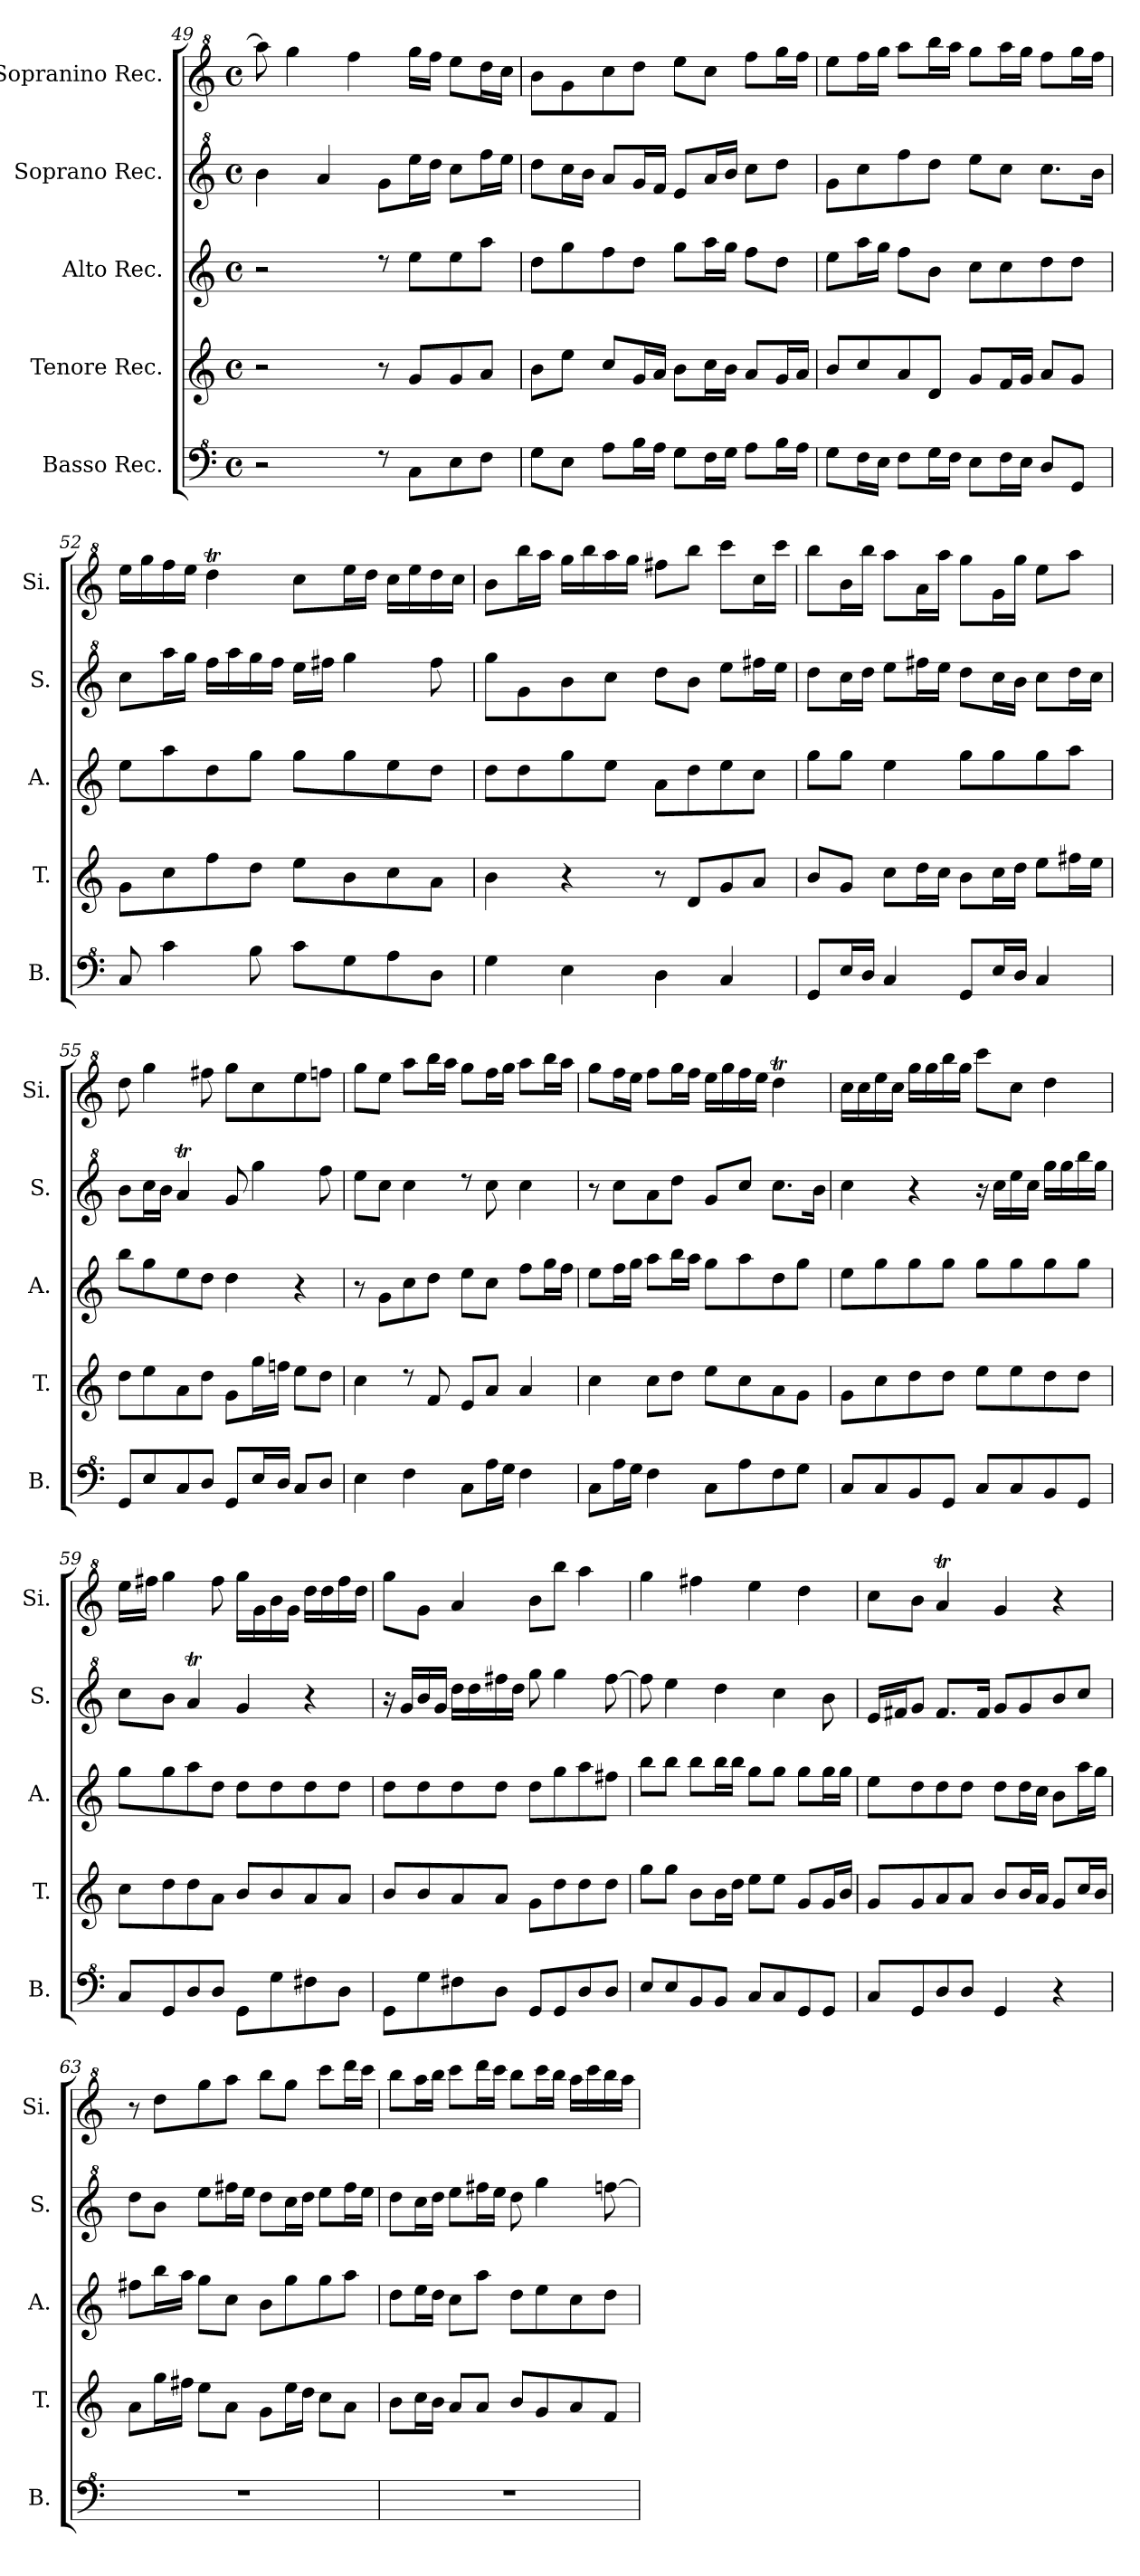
**kern	**kern	**kern	**kern	**kern
*part5	*part4	*part3	*part2	*part1
*staff5	*staff4	*staff3	*staff2	*staff1
*I"Basso Rec.	*I"Tenore Rec.	*I"Alto Rec.	*I"Soprano Rec.	*I"Sopranino Rec.
*I'B.	*I'T.	*I'A.	*I'S.	*I'Si.
*clefF^4	*clefG2	*clefG2	*clefG^2	*clefG^2
*k[]	*k[]	*k[]	*k[]	*k[]
*M4/4	*M4/4	*M4/4	*M4/4	*M4/4
*met(c)	*met(c)	*met(c)	*met(c)	*met(c)
=49	=49	=49	=49	=49
2r	2r	2r	4bb\	8aaa\]
.	.	.	.	4ggg\
.	.	.	4aa/	.
.	.	.	.	4fff\
8rf	8r	8rdd	8gg\L	.
8c\L	8g/L	8ee\L	16eee\L	16ggg\LL
.	.	.	16ddd\JJ	16fff\JJ
8e\	8g/	8ee\	8ccc\L	8eee\L
8f\J	8a/J	8aa\J	16fff\L	16ddd\L
.	.	.	16eee\JJ	16ccc\JJ
=50	=50	=50	=50	=50
8g\L	8b\L	8dd\L	8ddd\L	8bb\L
8e\J	8ee\J	8gg\	16ccc\L	8gg\
.	.	.	16bb\JJ	.
8a\L	8cc/L	8ff\	8aa/L	8ccc\
16b\L	16g/L	8dd\J	16gg/L	8ddd\J
16a\JJ	16a/JJ	.	16ff/JJ	.
8g\L	8b\L	8gg\L	8ee/L	8eee\L
16f\L	16cc\L	16aa\L	16aa/L	8ccc\J
16g\JJ	16b\JJ	16gg\JJ	16bb/JJ	.
8a\L	8a/L	8ff\L	8ccc\L	8fff\L
16b\L	16g/L	8dd\J	8ddd\J	16ggg\L
16a\JJ	16a/JJ	.	.	16fff\JJ
!!LO:LB:g=z
=51	=51	=51	=51	=51
8g\L	8b/L	8ee\L	8gg\L	8eee\L
16f\L	8cc/	16aa\L	8ccc\	16fff\L
16e\JJ	.	16gg\JJ	.	16ggg\JJ
8f\L	8a/	8ff\L	8fff\	8aaa\L
16g\L	8d/J	8b\J	8ddd\J	16bbb\L
16f\JJ	.	.	.	16aaa\JJ
8e\L	8g/L	8cc\L	8eee\L	8ggg\L
16f\L	16f/L	8cc\	8ccc\J	16aaa\L
16e\JJ	16g/JJ	.	.	16ggg\JJ
8d/L	8a/L	8dd\	8.ccc\L	8fff\L
8G/J	8g/J	8dd\J	.	16ggg\L
.	.	.	16bb\Jk	16fff\JJ
=52	=52	=52	=52	=52
8c/	8g\L	8ee\L	8ccc\L	16eee\LL
.	.	.	.	16ggg\
4cc\	8cc\	8aa\	16aaa\L	16fff\
.	.	.	16ggg\JJ	16eee\JJ
.	8ff\	8dd\	16fff\LL	4dddT\
.	.	.	16aaa\	.
8b\	8dd\J	8gg\J	16ggg\	.
.	.	.	16fff\JJ	.
8cc\L	8ee\L	8gg\L	16eee\LL	8ccc\L
.	.	.	16fff#X\JJ	.
8g\	8b\	8gg\	4ggg\	16eee\L
.	.	.	.	16ddd\JJ
8a\	8cc\	8ee\	.	16ccc\LL
.	.	.	.	16eee\
8d\J	8a\J	8dd\J	8fff#\	16ddd\
.	.	.	.	16ccc\JJ
=53	=53	=53	=53	=53
4g\	4b\	8dd\L	8ggg\L	8bb\L
.	.	8dd\	8gg\	16bbb\L
.	.	.	.	16aaa\JJ
4e\	4r	8gg\	8bb\	16ggg\LL
.	.	.	.	16bbb\
.	.	8ee\J	8ccc\J	16aaa\
.	.	.	.	16ggg\JJ
4d\	8r	8a\L	8ddd\L	8fff#X\L
.	8d/L	8dd\	8bb\J	8bbb\J
4c/	8g/	8ee\	8eee\L	8cccc\L
.	8a/J	8cc\J	16fff#X\L	16ccc\L
.	.	.	16eee\JJ	16cccc\JJ
=54	=54	=54	=54	=54
8G/L	8b/L	8gg\L	8ddd\L	8bbb\L
16e/L	8g/J	8gg\J	16ccc\L	16bb\L
16d/JJ	.	.	16ddd\JJ	16bbb\JJ
4c/	8cc\L	4ee\	8eee\L	8aaa\L
.	16dd\L	.	16fff#X\L	16aa\L
.	16cc\JJ	.	16eee\JJ	16aaa\JJ
8G/L	8b\L	8gg\L	8ddd\L	8ggg\L
16e/L	16cc\L	8gg\	16ccc\L	16gg\L
16d/JJ	16dd\JJ	.	16bb\JJ	16ggg\JJ
4c/	8ee\L	8gg\	8ccc\L	8eee\L
.	16ff#X\L	8aa\J	16ddd\L	8aaa\J
.	16ee\JJ	.	16ccc\JJ	.
=55	=55	=55	=55	=55
8G/L	8dd\L	8bb\L	8bb\L	8ddd\
8e/	8ee\	8gg\	16ccc\L	4ggg\
.	.	.	16bb\JJ	.
8c/	8a\	8ee\	4aaT/	.
8d/J	8dd\J	8dd\J	.	8fff#X\
8G/L	8g\L	4dd\	8gg/	8ggg\L
16e/L	16gg\L	.	4ggg\	8ccc\
16d/JJ	16ffn\JJ	.	.	.
8c/L	8ee\L	4r	.	8eee\
8d/J	8dd\J	.	8fff\	8fffn\J
!!LO:PB:g=z
=56	=56	=56	=56	=56
4e\	4cc\	8r	8eee\L	8ggg\L
.	.	8g\L	8ccc\J	8eee\J
4f\	8rdd	8cc\	4ccc\	8aaa\L
.	8f/	8dd\J	.	16bbb\L
.	.	.	.	16aaa\JJ
8c\L	8e/L	8ee\L	8rddd	8ggg\L
16a\L	8a/J	8cc\J	8ccc\	16fff\L
16g\JJ	.	.	.	16ggg\JJ
4f\	4a/	8ff\L	4ccc\	8aaa\L
.	.	16gg\L	.	16bbb\L
.	.	16ff\JJ	.	16aaa\JJ
=57	=57	=57	=57	=57
8c\L	4cc\	8ee\L	8r	8ggg\L
16a\L	.	16ff\L	8ccc\L	16fff\L
16g\JJ	.	16gg\JJ	.	16eee\JJ
4f\	8cc\L	8aa\L	8aa\	8fff\L
.	8dd\J	16bb\L	8ddd\J	16ggg\L
.	.	16aa\JJ	.	16fff\JJ
8c\L	8ee\L	8gg\L	8gg/L	16eee\LL
.	.	.	.	16ggg\
8a\	8cc\	8aa\	8ccc/J	16fff\
.	.	.	.	16eee\JJ
8f\	8a\	8dd\	8.ccc\L	4dddT\
8g\J	8g\J	8gg\J	.	.
.	.	.	16bb\Jk	.
=58	=58	=58	=58	=58
8c/L	8g\L	8ee\L	4ccc\	16ccc\LL
.	.	.	.	16ccc\
8c/	8cc\	8gg\	.	16eee\
.	.	.	.	16ccc\JJ
8B/	8dd\	8gg\	4r	16ggg\LL
.	.	.	.	16ggg\
8G/J	8dd\J	8gg\J	.	16bbb\
.	.	.	.	16ggg\JJ
8c/L	8ee\L	8gg\L	16r	8cccc\L
.	.	.	16ccc\LL	.
8c/	8ee\	8gg\	16eee\	8ccc\J
.	.	.	16ccc\JJ	.
8B/	8dd\	8gg\	16ggg\LL	4ddd\
.	.	.	16ggg\	.
8G/J	8dd\J	8gg\J	16bbb\	.
.	.	.	16ggg\JJ	.
=59	=59	=59	=59	=59
8c/L	8cc\L	8gg\L	8ccc\L	16eee\LL
.	.	.	.	16fff#X\JJ
8G/	8dd\	8gg\	8bb\J	4ggg\
8d/	8dd\	8aa\	4aaT/	.
8d/J	8a\J	8dd\J	.	8fff#\
8G\L	8b/L	8dd\L	4gg/	16ggg\LL
.	.	.	.	16gg\
8g\	8b/	8dd\	.	16bb\
.	.	.	.	16gg\JJ
8f#X\	8a/	8dd\	4r	16ddd\LL
.	.	.	.	16ddd\
8d\J	8a/J	8dd\J	.	16fff#\
.	.	.	.	16ddd\JJ
=60	=60	=60	=60	=60
8G\L	8b/L	8dd\L	16r	8ggg\L
.	.	.	16gg/LL	.
8g\	8b/	8dd\	16bb/	8gg\J
.	.	.	16gg/JJ	.
8f#X\	8a/	8dd\	16ddd\LL	4aa/
.	.	.	16ddd\	.
8d\J	8a/J	8dd\J	16fff#X\	.
.	.	.	16ddd\JJ	.
8G/L	8g\L	8dd\L	8ggg\	8bb\L
8G/	8dd\	8gg\	4ggg\	8bbb\J
8d/	8dd\	8aa\	.	4aaa\
8d/J	8dd\J	8ff#X\J	[8fff#\	.
!!LO:LB:g=z
=61	=61	=61	=61	=61
8e/L	8gg\L	8bb\L	8fff#\]	4ggg\
8e/	8gg\J	8bb\J	4eee\	.
8B/	8b\L	8bb\L	.	4fff#X\
8B/J	16b\L	16bb\L	4ddd\	.
.	16dd\JJ	16bb\JJ	.	.
8c/L	8ee\L	8gg\L	.	4eee\
8c/	8ee\J	8gg\J	4ccc\	.
8G/	8g/L	8gg\L	.	4ddd\
8G/J	16g/L	16gg\L	8bb\	.
.	16b/JJ	16gg\JJ	.	.
=62	=62	=62	=62	=62
8c/L	8g/L	8ee\L	16ee/LL	8ccc\L
.	.	.	16ff#X/J	.
8G/	8g/	8dd\	8gg/J	8bb\J
8d/	8a/	8dd\	8.ff#/L	4aaT/
8d/J	8a/J	8dd\J	.	.
.	.	.	16ff#/Jk	.
4G/	8b/L	8dd\L	8gg/L	4gg/
.	16b/L	16dd\L	8gg/	.
.	16a/JJ	16cc\JJ	.	.
4r	8g/L	8b\L	8bb/	4r
.	16cc/L	16aa\L	8ccc/J	.
.	16b/JJ	16gg\JJ	.	.
=63	=63	=63	=63	=63
1r	8a\L	8ff#X\L	8ddd\L	8r
.	16gg\L	16bb\L	8bb\J	8ddd\L
.	16ff#X\JJ	16aa\JJ	.	.
.	8ee\L	8gg\L	8eee\L	8ggg\
.	8a\J	8cc\J	16fff#X\L	8aaa\J
.	.	.	16eee\JJ	.
.	8g\L	8b\L	8ddd\L	8bbb\L
.	16ee\L	8gg\	16ccc\L	8ggg\J
.	16dd\JJ	.	16ddd\JJ	.
.	8cc\L	8gg\	8eee\L	8cccc\L
.	8a\J	8aa\J	16fff#\L	16dddd\L
.	.	.	16eee\JJ	16cccc\JJ
=64	=64	=64	=64	=64
1r	8b\L	8dd\L	8ddd\L	8bbb\L
.	16cc\L	16ee\L	16ccc\L	16aaa\L
.	16b\JJ	16dd\JJ	16ddd\JJ	16bbb\JJ
.	8a/L	8cc\L	8eee\L	8cccc\L
.	8a/J	8aa\J	16fff#X\L	16dddd\L
.	.	.	16eee\JJ	16cccc\JJ
.	8b/L	8dd\L	8ddd\	8bbb\L
.	8g/	8ee\	4ggg\	16cccc\L
.	.	.	.	16bbb\JJ
.	8a/	8cc\	.	16aaa\LL
.	.	.	.	16cccc\
.	8f/J	8dd\J	[8fffn\	16bbb\
.	.	.	.	16aaa\JJ
=	=	=	=	=
*-	*-	*-	*-	*-
